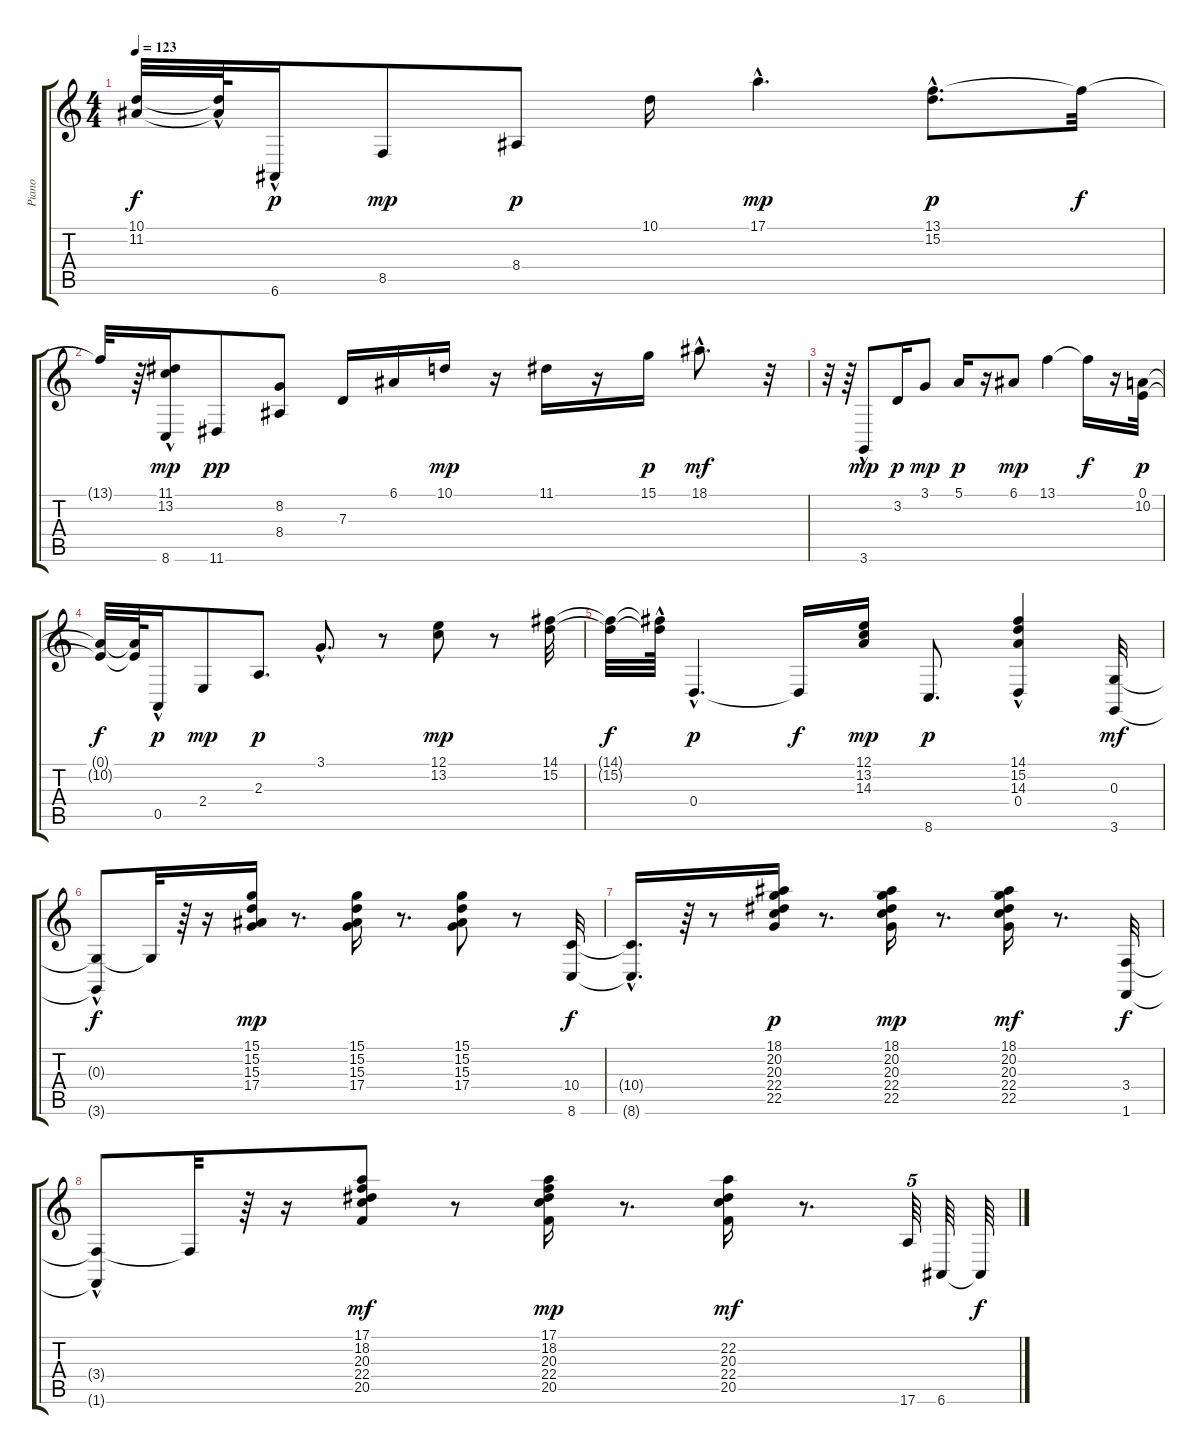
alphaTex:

\track ("Piano" "Piano") {instrument acousticgrandpiano}
\staff {score tabs}
\tuning (E4 B3 G3 D3 A2 E2) {hide}
\ts (4 4)
\tempo 123
\clef g2
\ks c
(10.1{t} 11.2{t}).32{dy f} (10.1{hac t} 11.2{t}).64 6.6{hac}.16{dy p} 8.5.8{dy mp} 8.4.8{dy p} 10.1.16 17.1{hac}.4{d dy mp} (13.1{hac} 15.2).8{d dy p} 13.1{t}.32{dy f} |
13.1{t}.32 r.64 (11.1 13.2 8.6{hac}).16{dy mp} 11.6.8{dy pp} (8.2 8.4).8 7.3.16 6.1.16 10.1.16{dy mp} r.16 11.1.16 r.16 15.1.16{dy p} 18.1{hac}.8{d dy mf} r.32 |
r.32 r.64 3.6{hac}.8{dy mp} 3.2.16{dy p} 3.1.8{dy mp} 5.1.16{dy p} r.16 6.1.8{dy mp} 13.1.4 13.1{t}.16{dy f} r.16 (0.1 10.2).32{dy p} |
(0.1{t} 10.2{t}).32{dy f} (0.1{t} 10.2{t}).64 0.5{hac}.16{dy p} 2.4.8{dy mp} 2.3.8{d dy p} 3.1{hac}.8{d} r.8 (12.1 13.2).8{dy mp} r.8 (14.1 15.2).32 |
(14.1{t} 15.2{t}).32{dy f} (14.1{hac t} 15.2{hac t}).64 0.4{hac}.4{d dy p} 0.4{t}.16{dy f} (12.1 13.2 14.3).16{dy mp} 8.6.8{d dy p} (14.1{hac} 15.2 14.3 0.4).4 (0.3 3.6).32{dy mf} |
(0.3{t} 3.6{hac t}).8{dy f} 0.3{t}.32 r.64 r.16 (15.1 15.2 15.3 17.4).16{dy mp} r.8{d} (15.1 15.2 15.3 17.4).16 r.8{d} (15.1 15.2 15.3 17.4).8 r.8 (10.4 8.6).32{dy f} |
(10.4{hac t} 8.6{hac t}).16{d} r.64 r.8 (18.1 20.2 20.3 22.4 22.5).16{dy p} r.8{d} (18.1 20.2 20.3 22.4 22.5).16{dy mp} r.8{d} (18.1 20.2 20.3 22.4 22.5).16{dy mf} r.8{d} (3.4 1.6).32{dy f} |
(3.4{t} 1.6{hac t}).8 3.4{t}.32 r.64 r.16 (17.1 18.2 20.3 22.4 20.5).8{dy mf} r.8 (17.1 18.2 20.3 22.4 20.5).16{dy mp} r.8{d} (22.2 20.3 22.4 20.5).16{dy mf} r.8{d} 17.6.64{tu (5 4)} 6.6.64 6.6{t}.64{dy f}
